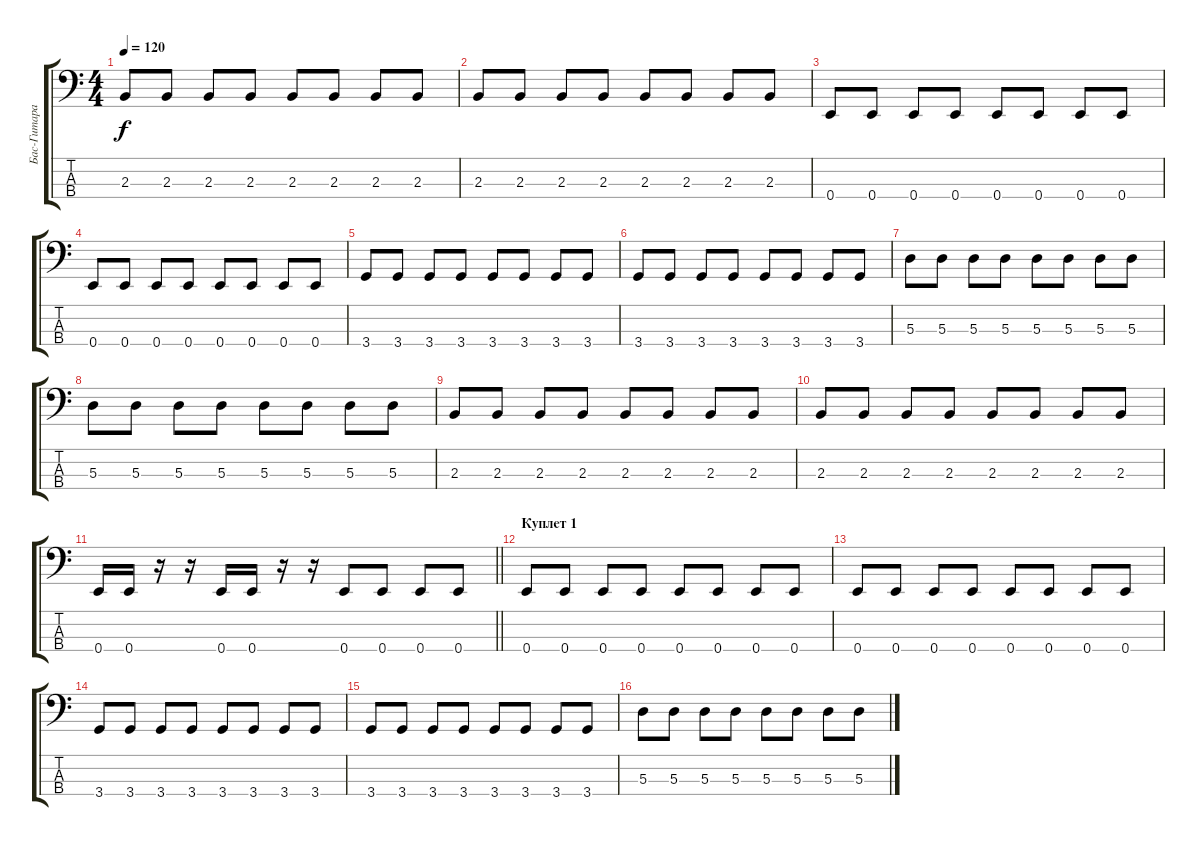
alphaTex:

\track ("Бас-Гитара" "Бас-Гитара") {instrument electricbassfinger}
\staff {score tabs}
\tuning (G2 D2 A1 E1) {hide}
\ts (4 4)
\tempo 120
\clef f4
\ks c
2.3.8{dy f} 2.3.8 2.3.8 2.3.8 2.3.8 2.3.8 2.3.8 2.3.8 |
2.3.8 2.3.8 2.3.8 2.3.8 2.3.8 2.3.8 2.3.8 2.3.8 |
0.4.8 0.4.8 0.4.8 0.4.8 0.4.8 0.4.8 0.4.8 0.4.8 |
0.4.8 0.4.8 0.4.8 0.4.8 0.4.8 0.4.8 0.4.8 0.4.8 |
3.4.8 3.4.8 3.4.8 3.4.8 3.4.8 3.4.8 3.4.8 3.4.8 |
3.4.8 3.4.8 3.4.8 3.4.8 3.4.8 3.4.8 3.4.8 3.4.8 |
5.3.8 5.3.8 5.3.8 5.3.8 5.3.8 5.3.8 5.3.8 5.3.8 |
5.3.8 5.3.8 5.3.8 5.3.8 5.3.8 5.3.8 5.3.8 5.3.8 |
2.3.8 2.3.8 2.3.8 2.3.8 2.3.8 2.3.8 2.3.8 2.3.8 |
2.3.8 2.3.8 2.3.8 2.3.8 2.3.8 2.3.8 2.3.8 2.3.8 |
\barLineRight lightlight
0.4.16 0.4.16 r.16 r.16 0.4.16 0.4.16 r.16 r.16 0.4.8 0.4.8 0.4.8 0.4.8 |
\section ("" "Куплет 1 ")
0.4.8 0.4.8 0.4.8 0.4.8 0.4.8 0.4.8 0.4.8 0.4.8 |
0.4.8 0.4.8 0.4.8 0.4.8 0.4.8 0.4.8 0.4.8 0.4.8 |
3.4.8 3.4.8 3.4.8 3.4.8 3.4.8 3.4.8 3.4.8 3.4.8 |
3.4.8 3.4.8 3.4.8 3.4.8 3.4.8 3.4.8 3.4.8 3.4.8 |
5.3.8 5.3.8 5.3.8 5.3.8 5.3.8 5.3.8 5.3.8 5.3.8
